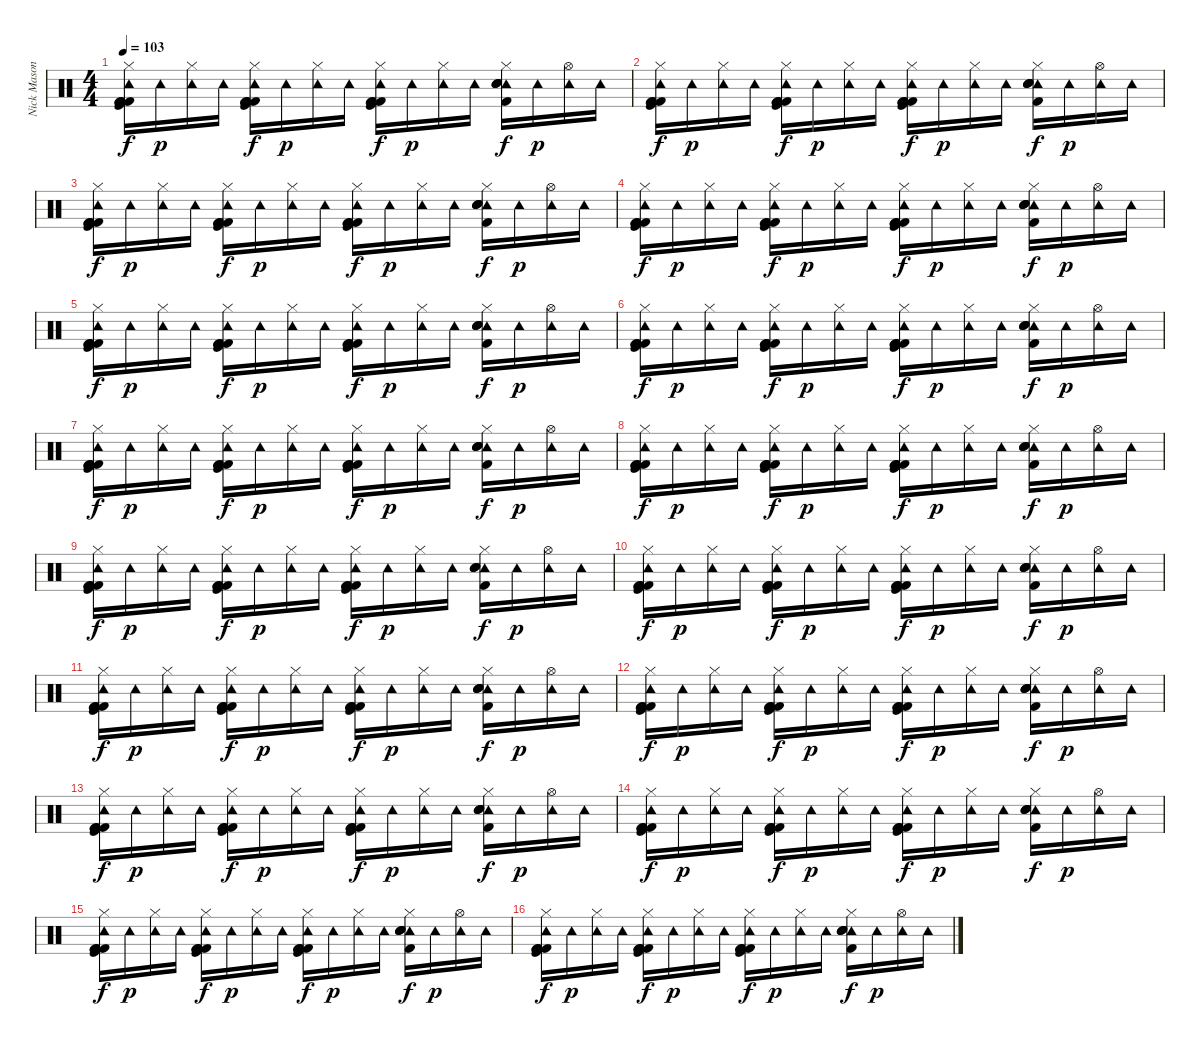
\track ("Nick Mason" "Nick Mason") {instrument percussion}
\staff {score}
\articulation defaults
\ts (4 4)
\tempo 103
\clef neutral
\ks c
("Tambourine (hit)" "Kick (hit)" "Hi-Hat (closed)" "Kick (hit) 2" "Kick (hit) 2" "Kick (hit) 2").16{dy f} "Tambourine (hit)".16{dy p} ("Tambourine (hit)" "Hi-Hat (closed)").16 "Tambourine (hit)".16 ("Tambourine (hit)" "Kick (hit)" "Hi-Hat (closed)" "Kick (hit) 2" "Kick (hit) 2" "Kick (hit) 2").16{dy f} "Tambourine (hit)".16{dy p} ("Tambourine (hit)" "Hi-Hat (closed)").16 "Tambourine (hit)".16 ("Tambourine (hit)" "Kick (hit)" "Hi-Hat (closed)" "Kick (hit) 2" "Kick (hit) 2" "Kick (hit) 2").16{dy f} "Tambourine (hit)".16{dy p} ("Tambourine (hit)" "Hi-Hat (closed)").16 "Tambourine (hit)".16 ("Tambourine (hit)" "Hi-Hat (closed)" "Kick (hit) 2" "Snare (hit) 2" "Snare (hit) 2" "Snare (hit) 2").16{dy f} "Tambourine (hit)".16{dy p} ("Tambourine (hit)" "Hi-Hat (open)").16 "Tambourine (hit)".16 |
("Tambourine (hit)" "Kick (hit)" "Hi-Hat (closed)" "Kick (hit) 2" "Kick (hit) 2" "Kick (hit) 2").16{dy f} "Tambourine (hit)".16{dy p} ("Tambourine (hit)" "Hi-Hat (closed)").16 "Tambourine (hit)".16 ("Tambourine (hit)" "Kick (hit)" "Hi-Hat (closed)" "Kick (hit) 2" "Kick (hit) 2" "Kick (hit) 2").16{dy f} "Tambourine (hit)".16{dy p} ("Tambourine (hit)" "Hi-Hat (closed)").16 "Tambourine (hit)".16 ("Tambourine (hit)" "Kick (hit)" "Hi-Hat (closed)" "Kick (hit) 2" "Kick (hit) 2" "Kick (hit) 2").16{dy f} "Tambourine (hit)".16{dy p} ("Tambourine (hit)" "Hi-Hat (closed)").16 "Tambourine (hit)".16 ("Tambourine (hit)" "Hi-Hat (closed)" "Kick (hit) 2" "Snare (hit) 2" "Snare (hit) 2" "Snare (hit) 2").16{dy f} "Tambourine (hit)".16{dy p} ("Tambourine (hit)" "Hi-Hat (open)").16 "Tambourine (hit)".16 |
("Tambourine (hit)" "Kick (hit)" "Hi-Hat (closed)" "Kick (hit) 2" "Kick (hit) 2" "Kick (hit) 2").16{dy f} "Tambourine (hit)".16{dy p} ("Tambourine (hit)" "Hi-Hat (closed)").16 "Tambourine (hit)".16 ("Tambourine (hit)" "Kick (hit)" "Hi-Hat (closed)" "Kick (hit) 2" "Kick (hit) 2" "Kick (hit) 2").16{dy f} "Tambourine (hit)".16{dy p} ("Tambourine (hit)" "Hi-Hat (closed)").16 "Tambourine (hit)".16 ("Tambourine (hit)" "Kick (hit)" "Hi-Hat (closed)" "Kick (hit) 2" "Kick (hit) 2" "Kick (hit) 2").16{dy f} "Tambourine (hit)".16{dy p} ("Tambourine (hit)" "Hi-Hat (closed)").16 "Tambourine (hit)".16 ("Tambourine (hit)" "Hi-Hat (closed)" "Kick (hit) 2" "Snare (hit) 2" "Snare (hit) 2" "Snare (hit) 2").16{dy f} "Tambourine (hit)".16{dy p} ("Tambourine (hit)" "Hi-Hat (open)").16 "Tambourine (hit)".16 |
("Tambourine (hit)" "Kick (hit)" "Hi-Hat (closed)" "Kick (hit) 2" "Kick (hit) 2" "Kick (hit) 2").16{dy f} "Tambourine (hit)".16{dy p} ("Tambourine (hit)" "Hi-Hat (closed)").16 "Tambourine (hit)".16 ("Tambourine (hit)" "Kick (hit)" "Hi-Hat (closed)" "Kick (hit) 2" "Kick (hit) 2" "Kick (hit) 2").16{dy f} "Tambourine (hit)".16{dy p} ("Tambourine (hit)" "Hi-Hat (closed)").16 "Tambourine (hit)".16 ("Tambourine (hit)" "Kick (hit)" "Hi-Hat (closed)" "Kick (hit) 2" "Kick (hit) 2" "Kick (hit) 2").16{dy f} "Tambourine (hit)".16{dy p} ("Tambourine (hit)" "Hi-Hat (closed)").16 "Tambourine (hit)".16 ("Tambourine (hit)" "Hi-Hat (closed)" "Kick (hit) 2" "Snare (hit) 2" "Snare (hit) 2" "Snare (hit) 2").16{dy f} "Tambourine (hit)".16{dy p} ("Tambourine (hit)" "Hi-Hat (open)").16 "Tambourine (hit)".16 |
("Tambourine (hit)" "Kick (hit)" "Hi-Hat (closed)" "Kick (hit) 2" "Kick (hit) 2" "Kick (hit) 2").16{dy f} "Tambourine (hit)".16{dy p} ("Tambourine (hit)" "Hi-Hat (closed)").16 "Tambourine (hit)".16 ("Tambourine (hit)" "Kick (hit)" "Hi-Hat (closed)" "Kick (hit) 2" "Kick (hit) 2" "Kick (hit) 2").16{dy f} "Tambourine (hit)".16{dy p} ("Tambourine (hit)" "Hi-Hat (closed)").16 "Tambourine (hit)".16 ("Tambourine (hit)" "Kick (hit)" "Hi-Hat (closed)" "Kick (hit) 2" "Kick (hit) 2" "Kick (hit) 2").16{dy f} "Tambourine (hit)".16{dy p} ("Tambourine (hit)" "Hi-Hat (closed)").16 "Tambourine (hit)".16 ("Tambourine (hit)" "Hi-Hat (closed)" "Kick (hit) 2" "Snare (hit) 2" "Snare (hit) 2" "Snare (hit) 2").16{dy f} "Tambourine (hit)".16{dy p} ("Tambourine (hit)" "Hi-Hat (open)").16 "Tambourine (hit)".16 |
("Tambourine (hit)" "Kick (hit)" "Hi-Hat (closed)" "Kick (hit) 2" "Kick (hit) 2" "Kick (hit) 2").16{dy f} "Tambourine (hit)".16{dy p} ("Tambourine (hit)" "Hi-Hat (closed)").16 "Tambourine (hit)".16 ("Tambourine (hit)" "Kick (hit)" "Hi-Hat (closed)" "Kick (hit) 2" "Kick (hit) 2" "Kick (hit) 2").16{dy f} "Tambourine (hit)".16{dy p} ("Tambourine (hit)" "Hi-Hat (closed)").16 "Tambourine (hit)".16 ("Tambourine (hit)" "Kick (hit)" "Hi-Hat (closed)" "Kick (hit) 2" "Kick (hit) 2" "Kick (hit) 2").16{dy f} "Tambourine (hit)".16{dy p} ("Tambourine (hit)" "Hi-Hat (closed)").16 "Tambourine (hit)".16 ("Tambourine (hit)" "Hi-Hat (closed)" "Kick (hit) 2" "Snare (hit) 2" "Snare (hit) 2" "Snare (hit) 2").16{dy f} "Tambourine (hit)".16{dy p} ("Tambourine (hit)" "Hi-Hat (open)").16 "Tambourine (hit)".16 |
("Tambourine (hit)" "Kick (hit)" "Hi-Hat (closed)" "Kick (hit) 2" "Kick (hit) 2" "Kick (hit) 2").16{dy f} "Tambourine (hit)".16{dy p} ("Tambourine (hit)" "Hi-Hat (closed)").16 "Tambourine (hit)".16 ("Tambourine (hit)" "Kick (hit)" "Hi-Hat (closed)" "Kick (hit) 2" "Kick (hit) 2" "Kick (hit) 2").16{dy f} "Tambourine (hit)".16{dy p} ("Tambourine (hit)" "Hi-Hat (closed)").16 "Tambourine (hit)".16 ("Tambourine (hit)" "Kick (hit)" "Hi-Hat (closed)" "Kick (hit) 2" "Kick (hit) 2" "Kick (hit) 2").16{dy f} "Tambourine (hit)".16{dy p} ("Tambourine (hit)" "Hi-Hat (closed)").16 "Tambourine (hit)".16 ("Tambourine (hit)" "Hi-Hat (closed)" "Kick (hit) 2" "Snare (hit) 2" "Snare (hit) 2" "Snare (hit) 2").16{dy f} "Tambourine (hit)".16{dy p} ("Tambourine (hit)" "Hi-Hat (open)").16 "Tambourine (hit)".16 |
("Tambourine (hit)" "Kick (hit)" "Hi-Hat (closed)" "Kick (hit) 2" "Kick (hit) 2" "Kick (hit) 2").16{dy f} "Tambourine (hit)".16{dy p} ("Tambourine (hit)" "Hi-Hat (closed)").16 "Tambourine (hit)".16 ("Tambourine (hit)" "Kick (hit)" "Hi-Hat (closed)" "Kick (hit) 2" "Kick (hit) 2" "Kick (hit) 2").16{dy f} "Tambourine (hit)".16{dy p} ("Tambourine (hit)" "Hi-Hat (closed)").16 "Tambourine (hit)".16 ("Tambourine (hit)" "Kick (hit)" "Hi-Hat (closed)" "Kick (hit) 2" "Kick (hit) 2" "Kick (hit) 2").16{dy f} "Tambourine (hit)".16{dy p} ("Tambourine (hit)" "Hi-Hat (closed)").16 "Tambourine (hit)".16 ("Tambourine (hit)" "Hi-Hat (closed)" "Kick (hit) 2" "Snare (hit) 2" "Snare (hit) 2" "Snare (hit) 2").16{dy f} "Tambourine (hit)".16{dy p} ("Tambourine (hit)" "Hi-Hat (open)").16 "Tambourine (hit)".16 |
("Tambourine (hit)" "Kick (hit)" "Hi-Hat (closed)" "Kick (hit) 2" "Kick (hit) 2" "Kick (hit) 2").16{dy f} "Tambourine (hit)".16{dy p} ("Tambourine (hit)" "Hi-Hat (closed)").16 "Tambourine (hit)".16 ("Tambourine (hit)" "Kick (hit)" "Hi-Hat (closed)" "Kick (hit) 2" "Kick (hit) 2" "Kick (hit) 2").16{dy f} "Tambourine (hit)".16{dy p} ("Tambourine (hit)" "Hi-Hat (closed)").16 "Tambourine (hit)".16 ("Tambourine (hit)" "Kick (hit)" "Hi-Hat (closed)" "Kick (hit) 2" "Kick (hit) 2" "Kick (hit) 2").16{dy f} "Tambourine (hit)".16{dy p} ("Tambourine (hit)" "Hi-Hat (closed)").16 "Tambourine (hit)".16 ("Tambourine (hit)" "Hi-Hat (closed)" "Kick (hit) 2" "Snare (hit) 2" "Snare (hit) 2" "Snare (hit) 2").16{dy f} "Tambourine (hit)".16{dy p} ("Tambourine (hit)" "Hi-Hat (open)").16 "Tambourine (hit)".16 |
("Tambourine (hit)" "Kick (hit)" "Hi-Hat (closed)" "Kick (hit) 2" "Kick (hit) 2" "Kick (hit) 2").16{dy f} "Tambourine (hit)".16{dy p} ("Tambourine (hit)" "Hi-Hat (closed)").16 "Tambourine (hit)".16 ("Tambourine (hit)" "Kick (hit)" "Hi-Hat (closed)" "Kick (hit) 2" "Kick (hit) 2" "Kick (hit) 2").16{dy f} "Tambourine (hit)".16{dy p} ("Tambourine (hit)" "Hi-Hat (closed)").16 "Tambourine (hit)".16 ("Tambourine (hit)" "Kick (hit)" "Hi-Hat (closed)" "Kick (hit) 2" "Kick (hit) 2" "Kick (hit) 2").16{dy f} "Tambourine (hit)".16{dy p} ("Tambourine (hit)" "Hi-Hat (closed)").16 "Tambourine (hit)".16 ("Tambourine (hit)" "Hi-Hat (closed)" "Kick (hit) 2" "Snare (hit) 2" "Snare (hit) 2" "Snare (hit) 2").16{dy f} "Tambourine (hit)".16{dy p} ("Tambourine (hit)" "Hi-Hat (open)").16 "Tambourine (hit)".16 |
("Tambourine (hit)" "Kick (hit)" "Hi-Hat (closed)" "Kick (hit) 2" "Kick (hit) 2" "Kick (hit) 2").16{dy f} "Tambourine (hit)".16{dy p} ("Tambourine (hit)" "Hi-Hat (closed)").16 "Tambourine (hit)".16 ("Tambourine (hit)" "Kick (hit)" "Hi-Hat (closed)" "Kick (hit) 2" "Kick (hit) 2" "Kick (hit) 2").16{dy f} "Tambourine (hit)".16{dy p} ("Tambourine (hit)" "Hi-Hat (closed)").16 "Tambourine (hit)".16 ("Tambourine (hit)" "Kick (hit)" "Hi-Hat (closed)" "Kick (hit) 2" "Kick (hit) 2" "Kick (hit) 2").16{dy f} "Tambourine (hit)".16{dy p} ("Tambourine (hit)" "Hi-Hat (closed)").16 "Tambourine (hit)".16 ("Tambourine (hit)" "Hi-Hat (closed)" "Kick (hit) 2" "Snare (hit) 2" "Snare (hit) 2" "Snare (hit) 2").16{dy f} "Tambourine (hit)".16{dy p} ("Tambourine (hit)" "Hi-Hat (open)").16 "Tambourine (hit)".16 |
("Tambourine (hit)" "Kick (hit)" "Hi-Hat (closed)" "Kick (hit) 2" "Kick (hit) 2" "Kick (hit) 2").16{dy f} "Tambourine (hit)".16{dy p} ("Tambourine (hit)" "Hi-Hat (closed)").16 "Tambourine (hit)".16 ("Tambourine (hit)" "Kick (hit)" "Hi-Hat (closed)" "Kick (hit) 2" "Kick (hit) 2" "Kick (hit) 2").16{dy f} "Tambourine (hit)".16{dy p} ("Tambourine (hit)" "Hi-Hat (closed)").16 "Tambourine (hit)".16 ("Tambourine (hit)" "Kick (hit)" "Hi-Hat (closed)" "Kick (hit) 2" "Kick (hit) 2" "Kick (hit) 2").16{dy f} "Tambourine (hit)".16{dy p} ("Tambourine (hit)" "Hi-Hat (closed)").16 "Tambourine (hit)".16 ("Tambourine (hit)" "Hi-Hat (closed)" "Kick (hit) 2" "Snare (hit) 2" "Snare (hit) 2" "Snare (hit) 2").16{dy f} "Tambourine (hit)".16{dy p} ("Tambourine (hit)" "Hi-Hat (open)").16 "Tambourine (hit)".16 |
("Tambourine (hit)" "Kick (hit)" "Hi-Hat (closed)" "Kick (hit) 2" "Kick (hit) 2" "Kick (hit) 2").16{dy f} "Tambourine (hit)".16{dy p} ("Tambourine (hit)" "Hi-Hat (closed)").16 "Tambourine (hit)".16 ("Tambourine (hit)" "Kick (hit)" "Hi-Hat (closed)" "Kick (hit) 2" "Kick (hit) 2" "Kick (hit) 2").16{dy f} "Tambourine (hit)".16{dy p} ("Tambourine (hit)" "Hi-Hat (closed)").16 "Tambourine (hit)".16 ("Tambourine (hit)" "Kick (hit)" "Hi-Hat (closed)" "Kick (hit) 2" "Kick (hit) 2" "Kick (hit) 2").16{dy f} "Tambourine (hit)".16{dy p} ("Tambourine (hit)" "Hi-Hat (closed)").16 "Tambourine (hit)".16 ("Tambourine (hit)" "Hi-Hat (closed)" "Kick (hit) 2" "Snare (hit) 2" "Snare (hit) 2" "Snare (hit) 2").16{dy f} "Tambourine (hit)".16{dy p} ("Tambourine (hit)" "Hi-Hat (open)").16 "Tambourine (hit)".16 |
("Tambourine (hit)" "Kick (hit)" "Hi-Hat (closed)" "Kick (hit) 2" "Kick (hit) 2" "Kick (hit) 2").16{dy f} "Tambourine (hit)".16{dy p} ("Tambourine (hit)" "Hi-Hat (closed)").16 "Tambourine (hit)".16 ("Tambourine (hit)" "Kick (hit)" "Hi-Hat (closed)" "Kick (hit) 2" "Kick (hit) 2" "Kick (hit) 2").16{dy f} "Tambourine (hit)".16{dy p} ("Tambourine (hit)" "Hi-Hat (closed)").16 "Tambourine (hit)".16 ("Tambourine (hit)" "Kick (hit)" "Hi-Hat (closed)" "Kick (hit) 2" "Kick (hit) 2" "Kick (hit) 2").16{dy f} "Tambourine (hit)".16{dy p} ("Tambourine (hit)" "Hi-Hat (closed)").16 "Tambourine (hit)".16 ("Tambourine (hit)" "Hi-Hat (closed)" "Kick (hit) 2" "Snare (hit) 2" "Snare (hit) 2" "Snare (hit) 2").16{dy f} "Tambourine (hit)".16{dy p} ("Tambourine (hit)" "Hi-Hat (open)").16 "Tambourine (hit)".16 |
("Tambourine (hit)" "Kick (hit)" "Hi-Hat (closed)" "Kick (hit) 2" "Kick (hit) 2" "Kick (hit) 2").16{dy f} "Tambourine (hit)".16{dy p} ("Tambourine (hit)" "Hi-Hat (closed)").16 "Tambourine (hit)".16 ("Tambourine (hit)" "Kick (hit)" "Hi-Hat (closed)" "Kick (hit) 2" "Kick (hit) 2" "Kick (hit) 2").16{dy f} "Tambourine (hit)".16{dy p} ("Tambourine (hit)" "Hi-Hat (closed)").16 "Tambourine (hit)".16 ("Tambourine (hit)" "Kick (hit)" "Hi-Hat (closed)" "Kick (hit) 2" "Kick (hit) 2" "Kick (hit) 2").16{dy f} "Tambourine (hit)".16{dy p} ("Tambourine (hit)" "Hi-Hat (closed)").16 "Tambourine (hit)".16 ("Tambourine (hit)" "Hi-Hat (closed)" "Kick (hit) 2" "Snare (hit) 2" "Snare (hit) 2" "Snare (hit) 2").16{dy f} "Tambourine (hit)".16{dy p} ("Tambourine (hit)" "Hi-Hat (open)").16 "Tambourine (hit)".16 |
("Tambourine (hit)" "Kick (hit)" "Hi-Hat (closed)" "Kick (hit) 2" "Kick (hit) 2" "Kick (hit) 2").16{dy f} "Tambourine (hit)".16{dy p} ("Tambourine (hit)" "Hi-Hat (closed)").16 "Tambourine (hit)".16 ("Tambourine (hit)" "Kick (hit)" "Hi-Hat (closed)" "Kick (hit) 2" "Kick (hit) 2" "Kick (hit) 2").16{dy f} "Tambourine (hit)".16{dy p} ("Tambourine (hit)" "Hi-Hat (closed)").16 "Tambourine (hit)".16 ("Tambourine (hit)" "Kick (hit)" "Hi-Hat (closed)" "Kick (hit) 2" "Kick (hit) 2" "Kick (hit) 2").16{dy f} "Tambourine (hit)".16{dy p} ("Tambourine (hit)" "Hi-Hat (closed)").16 "Tambourine (hit)".16 ("Tambourine (hit)" "Hi-Hat (closed)" "Kick (hit) 2" "Snare (hit) 2" "Snare (hit) 2" "Snare (hit) 2").16{dy f} "Tambourine (hit)".16{dy p} ("Tambourine (hit)" "Hi-Hat (open)").16 "Tambourine (hit)".16
